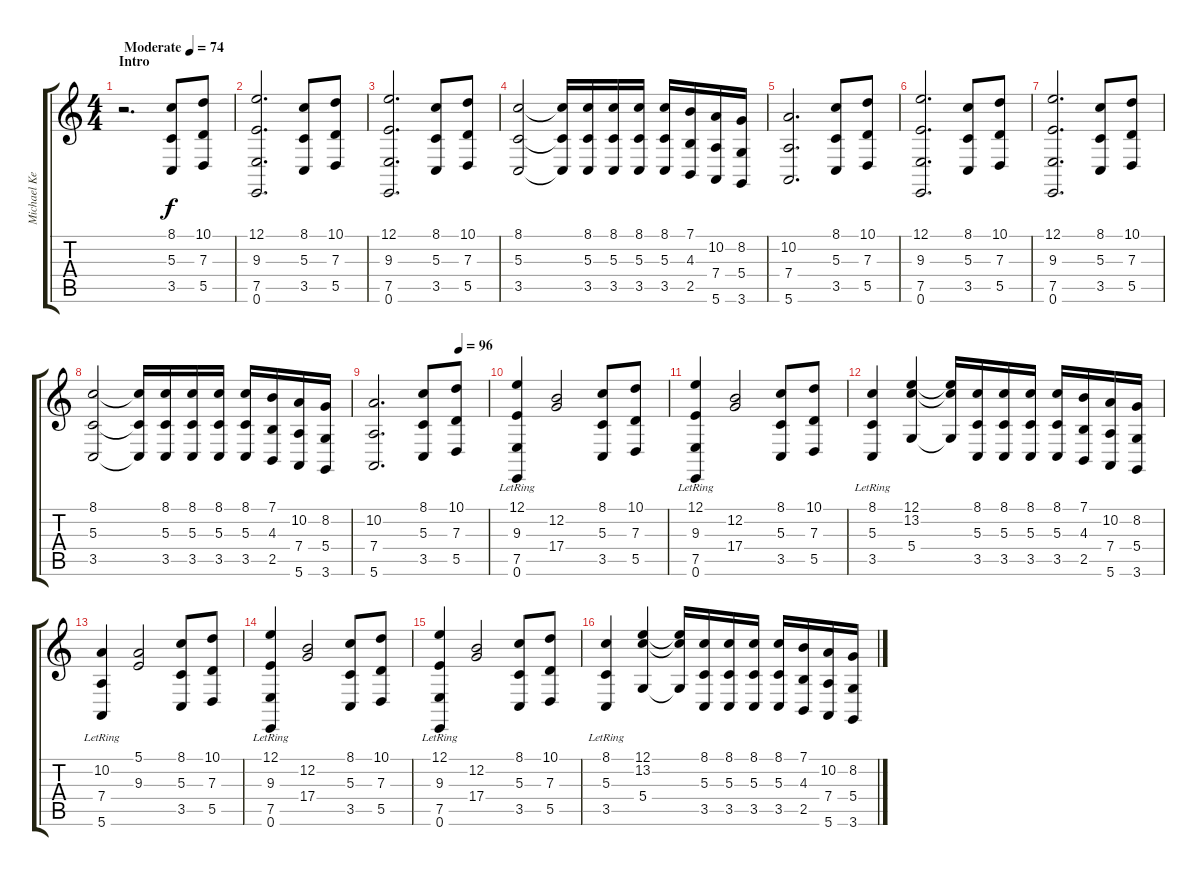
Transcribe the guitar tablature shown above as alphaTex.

\track ("Michael Kenny" "Michael Ke") {instrument choiraahs}
\staff {score tabs}
\tuning (E4 B3 G3 D3 A2 E2) {hide}
\ts (4 4)
\section ("" "Intro")
\tempo (74 "Moderate")
\clef g2
\ks c
r.2{d dy f instrument choiraahs} (8.1 5.3 3.5).8 (10.1 7.3 5.5).8 |
(12.1 9.3 7.5 0.6).2{d} (8.1 5.3 3.5).8 (10.1 7.3 5.5).8 |
(12.1 9.3 7.5 0.6).2{d} (8.1 5.3 3.5).8 (10.1 7.3 5.5).8 |
(8.1 5.3 3.5).2 (8.1{t} 5.3{t} 3.5{t}).16 (8.1 5.3 3.5).16 (8.1 5.3 3.5).16 (8.1 5.3 3.5).16 (8.1 5.3 3.5).16 (7.1 4.3 2.5).16 (10.2 7.4 5.6).16 (8.2 5.4 3.6).16 |
(10.2 7.4 5.6).2{d} (8.1 5.3 3.5).8 (10.1 7.3 5.5).8 |
(12.1 9.3 7.5 0.6).2{d} (8.1 5.3 3.5).8 (10.1 7.3 5.5).8 |
(12.1 9.3 7.5 0.6).2{d} (8.1 5.3 3.5).8 (10.1 7.3 5.5).8 |
(8.1 5.3 3.5).2 (8.1{t} 5.3{t} 3.5{t}).16 (8.1 5.3 3.5).16 (8.1 5.3 3.5).16 (8.1 5.3 3.5).16 (8.1 5.3 3.5).16 (7.1 4.3 2.5).16 (10.2 7.4 5.6).16 (8.2 5.4 3.6).16 |
\tempo (96 0.75)
(10.2 7.4 5.6).2{d} (8.1 5.3 3.5).8 (10.1 7.3 5.5).8 |
(12.1{lr} 9.3{lr} 7.5{lr} 0.6{lr}).4 (12.2 17.4).2 (8.1 5.3 3.5).8 (10.1 7.3 5.5).8 |
(12.1{lr} 9.3{lr} 7.5{lr} 0.6{lr}).4 (12.2 17.4).2 (8.1 5.3 3.5).8 (10.1 7.3 5.5).8 |
(8.1{lr} 5.3{lr} 3.5{lr}).4 (12.1 13.2 5.4).4 (12.1{t} 13.2{t} 5.4{t}).16 (8.1 5.3 3.5).16 (8.1 5.3 3.5).16 (8.1 5.3 3.5).16 (8.1 5.3 3.5).16 (7.1 4.3 2.5).16 (10.2 7.4 5.6).16 (8.2 5.4 3.6).16 |
(10.2{lr} 7.4{lr} 5.6{lr}).4 (5.1 9.3).2 (8.1 5.3 3.5).8 (10.1 7.3 5.5).8 |
(12.1{lr} 9.3{lr} 7.5{lr} 0.6{lr}).4 (12.2 17.4).2 (8.1 5.3 3.5).8 (10.1 7.3 5.5).8 |
(12.1{lr} 9.3{lr} 7.5{lr} 0.6{lr}).4 (12.2 17.4).2 (8.1 5.3 3.5).8 (10.1 7.3 5.5).8 |
(8.1{lr} 5.3{lr} 3.5{lr}).4 (12.1 13.2 5.4).4 (12.1{t} 13.2{t} 5.4{t}).16 (8.1 5.3 3.5).16 (8.1 5.3 3.5).16 (8.1 5.3 3.5).16 (8.1 5.3 3.5).16 (7.1 4.3 2.5).16 (10.2 7.4 5.6).16 (8.2 5.4 3.6).16
